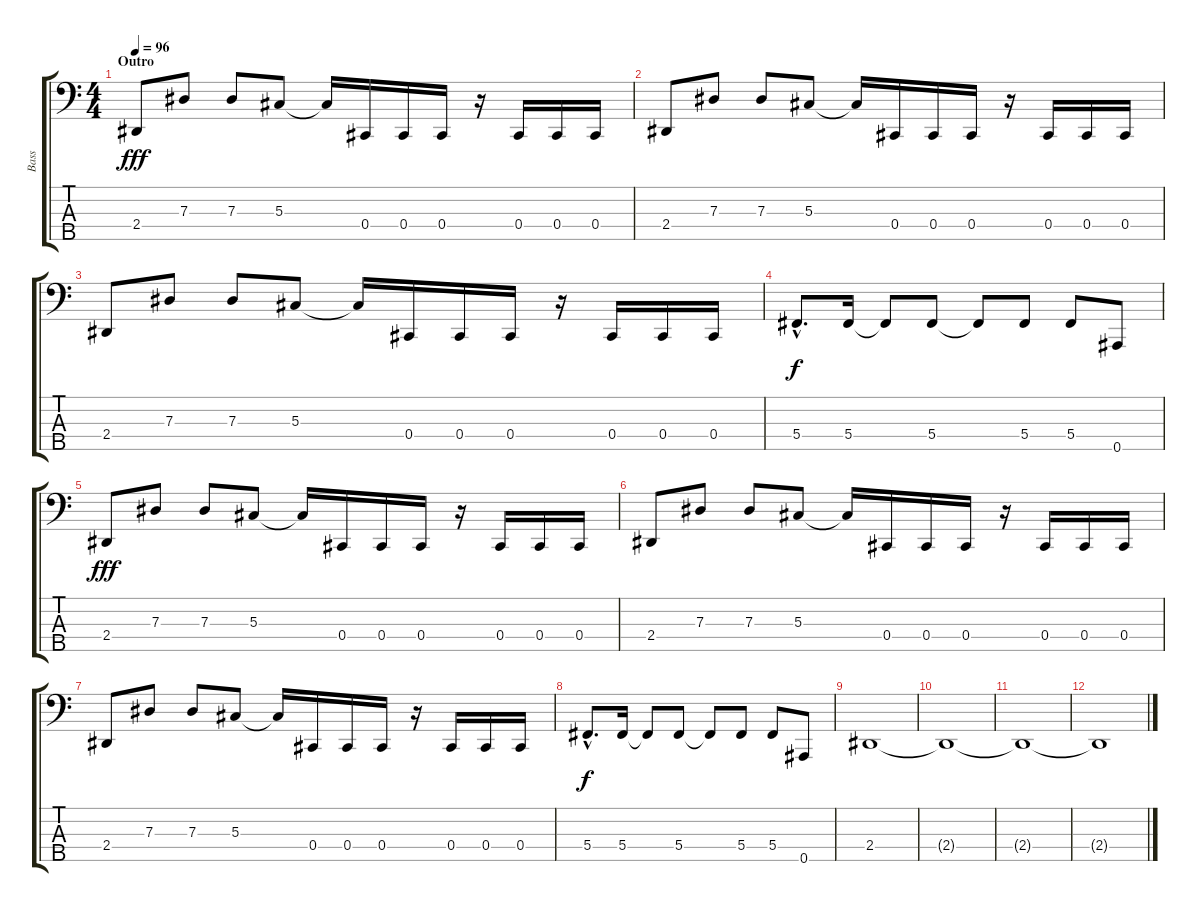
\track ("Bass" "Bass") {instrument electricbassfinger}
\staff {score tabs}
\tuning (Gb2 Db2 Ab1 Db1 Bb0) {hide}
\ts (4 4)
\section ("" "Outro")
\tempo 96
\clef f4
\ks c
2.4.8{dy fff} 7.3.8 7.3.8 5.3.8 5.3{t}.16 0.4.16 0.4.16 0.4.16 r.16 0.4.16 0.4.16 0.4.16 |
2.4.8 7.3.8 7.3.8 5.3.8 5.3{t}.16 0.4.16 0.4.16 0.4.16 r.16 0.4.16 0.4.16 0.4.16 |
2.4.8 7.3.8 7.3.8 5.3.8 5.3{t}.16 0.4.16 0.4.16 0.4.16 r.16 0.4.16 0.4.16 0.4.16 |
5.4{hac}.8{d dy f} 5.4.16 5.4{t}.8 5.4.8 5.4{t}.8 5.4.8 5.4.8 0.5.8 |
2.4.8{dy fff} 7.3.8 7.3.8 5.3.8 5.3{t}.16 0.4.16 0.4.16 0.4.16 r.16 0.4.16 0.4.16 0.4.16 |
2.4.8 7.3.8 7.3.8 5.3.8 5.3{t}.16 0.4.16 0.4.16 0.4.16 r.16 0.4.16 0.4.16 0.4.16 |
2.4.8 7.3.8 7.3.8 5.3.8 5.3{t}.16 0.4.16 0.4.16 0.4.16 r.16 0.4.16 0.4.16 0.4.16 |
5.4{hac}.8{d dy f} 5.4.16 5.4{t}.8 5.4.8 5.4{t}.8 5.4.8 5.4.8 0.5.8 |
2.4.1 |
2.4{t}.1 |
2.4{t}.1 |
2.4{t}.1
